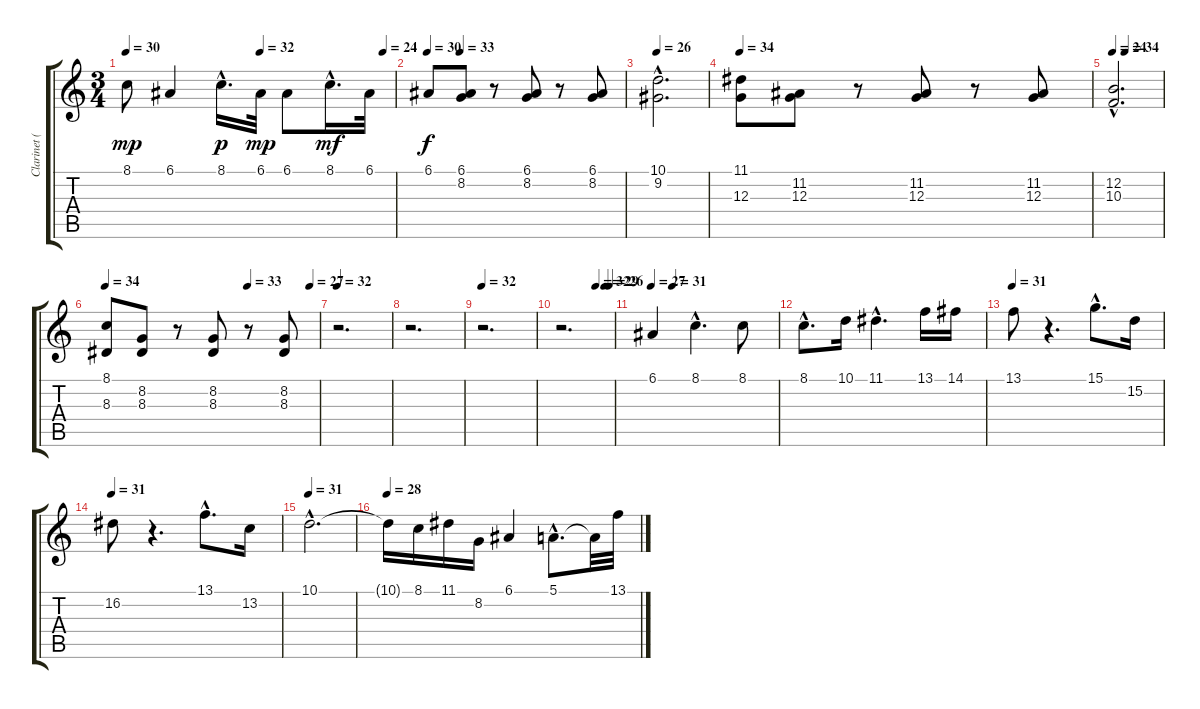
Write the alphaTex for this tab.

\track ("Clarinet (x2)" "Clarinet (") {instrument clarinet}
\staff {score tabs}
\tuning (E4 B3 G3 D3 A2 E2) {hide}
\ts (3 4)
\tempo 30
\tempo (32 0.5)
\tempo (24 0.9583333333333334)
\clef g2
\ks c
8.1.8{dy mp} 6.1.4 8.1{hac}.16{d dy p} 6.1.32{dy mp} 6.1.8 8.1{hac}.16{d dy mf} 6.1.32 |
\tempo 30
\tempo (33 0.16666666666666666)
6.1.8{dy f} (6.1 8.2).8 r.8 (6.1 8.2).8 r.8 (6.1 8.2).8 |
\tempo 26
(10.1{hac} 9.2{hac}).2{d} |
\tempo 34
(11.1 12.3).8 (11.2 12.3).8 r.8 (11.2 12.3).8 r.8 (11.2 12.3).8 |
\tempo 24
\tempo (34 0.25)
(12.2{hac} 10.3{hac}).2{d} |
\tempo 34
\tempo (33 0.6666666666666666)
\tempo (27 0.9583333333333334)
(8.1 8.3).8 (8.2 8.3).8 r.8 (8.2 8.3).8 r.8 (8.2 8.3).8 |
\tempo 32
r.2{d} |
r.2{d} |
\tempo 32
r.2{d} |
\tempo (32 0.6666666666666666)
\tempo (29 0.8333333333333334)
\tempo (26 0.9166666666666666)
r.2{d} |
\tempo 27
\tempo (31 0.16666666666666666)
6.1.4 8.1{hac}.4{d} 8.1.8 |
8.1{hac}.8{d} 10.1.16 11.1{hac}.4{d} 13.1.16 14.1.16 |
\tempo 31
13.1.8 r.4{d} 15.1{hac}.8{d} 15.2.16 |
\tempo 31
16.2.8 r.4{d} 13.1{hac}.8{d} 13.2.16 |
\tempo 31
10.1{hac}.2{d} |
\tempo 28
10.1{t}.16 8.1.16 11.1.16 8.2.16 6.1.4 5.1{hac}.8{d} 5.1{t}.32 13.1.32
